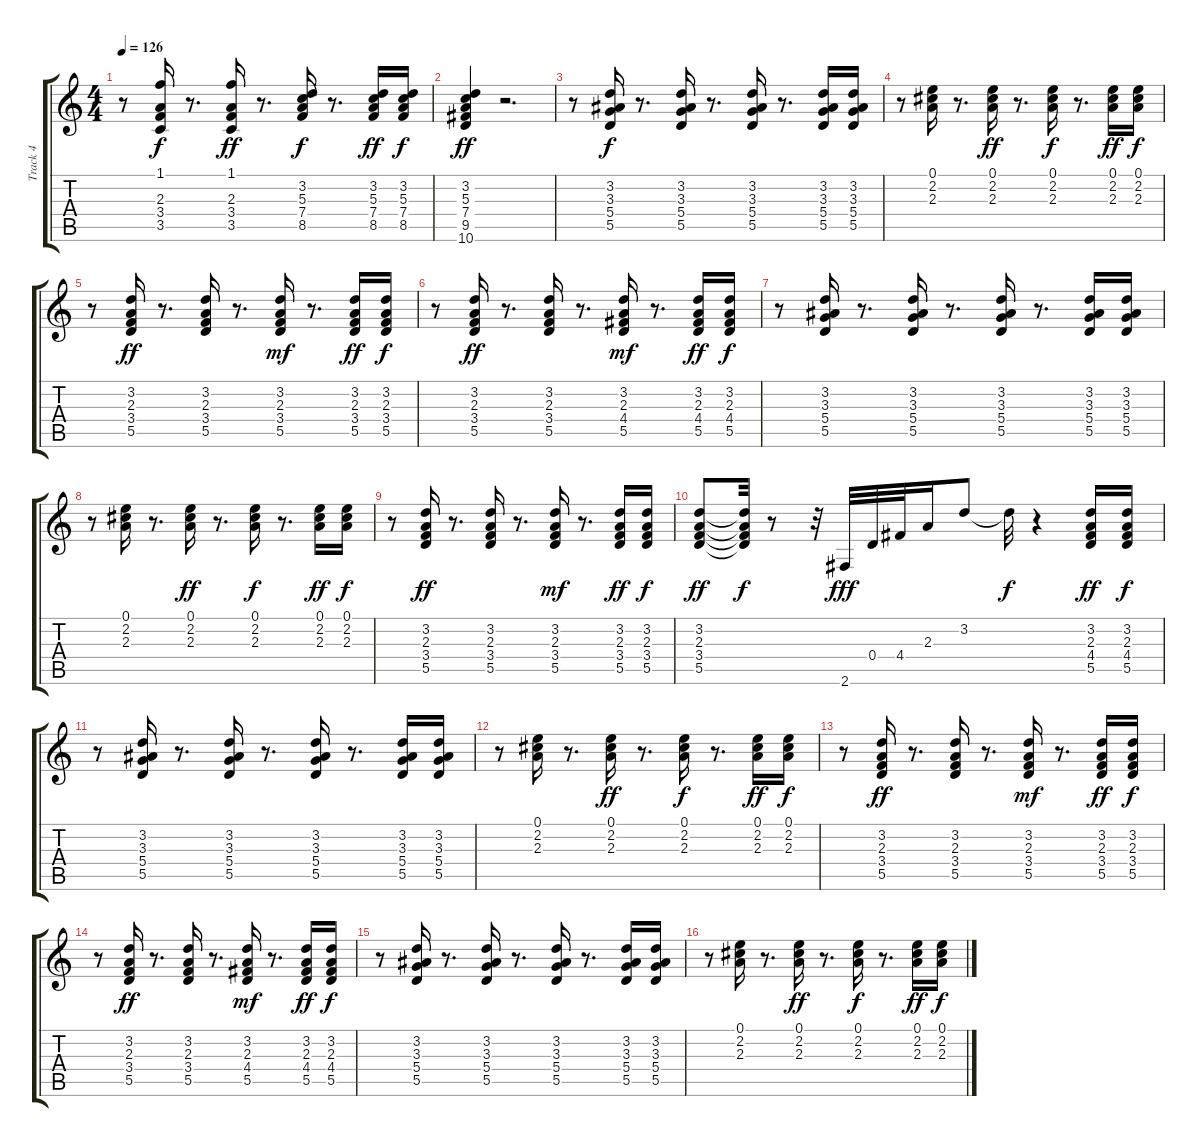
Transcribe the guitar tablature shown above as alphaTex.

\track ("Track 4" "Track 4") {instrument acousticguitarsteel}
\staff {score tabs}
\tuning (E4 B3 G3 D3 A2 E2) {hide}
\ts (4 4)
\tempo 126
\clef g2
\ks c
r.8{dy f} (1.1 2.3 3.4 3.5).16 r.8{d} (1.1 2.3 3.4 3.5).16{dy ff} r.8{d} (3.2 5.3 7.4 8.5).16{dy f} r.8{d} (3.2 5.3 7.4 8.5).16{dy ff} (3.2 5.3 7.4 8.5).16{dy f} |
(3.2 5.3 7.4 9.5 10.6).4{dy ff} r.2{d} |
r.8 (3.2 3.3 5.4 5.5).16{dy f} r.8{d} (3.2 3.3 5.4 5.5).16 r.8{d} (3.2 3.3 5.4 5.5).16 r.8{d} (3.2 3.3 5.4 5.5).16 (3.2 3.3 5.4 5.5).16 |
r.8 (0.1 2.2 2.3).16 r.8{d} (0.1 2.2 2.3).16{dy ff} r.8{d} (0.1 2.2 2.3).16{dy f} r.8{d} (0.1 2.2 2.3).16{dy ff} (0.1 2.2 2.3).16{dy f} |
r.8 (3.2 2.3 3.4 5.5).16{dy ff} r.8{d} (3.2 2.3 3.4 5.5).16 r.8{d} (3.2 2.3 3.4 5.5).16{dy mf} r.8{d} (3.2 2.3 3.4 5.5).16{dy ff} (3.2 2.3 3.4 5.5).16{dy f} |
r.8 (3.2 2.3 3.4 5.5).16{dy ff} r.8{d} (3.2 2.3 3.4 5.5).16 r.8{d} (3.2 2.3 4.4 5.5).16{dy mf} r.8{d} (3.2 2.3 4.4 5.5).16{dy ff} (3.2 2.3 4.4 5.5).16{dy f} |
r.8 (3.2 3.3 5.4 5.5).16 r.8{d} (3.2 3.3 5.4 5.5).16 r.8{d} (3.2 3.3 5.4 5.5).16 r.8{d} (3.2 3.3 5.4 5.5).16 (3.2 3.3 5.4 5.5).16 |
r.8 (0.1 2.2 2.3).16 r.8{d} (0.1 2.2 2.3).16{dy ff} r.8{d} (0.1 2.2 2.3).16{dy f} r.8{d} (0.1 2.2 2.3).16{dy ff} (0.1 2.2 2.3).16{dy f} |
r.8 (3.2 2.3 3.4 5.5).16{dy ff} r.8{d} (3.2 2.3 3.4 5.5).16 r.8{d} (3.2 2.3 3.4 5.5).16{dy mf} r.8{d} (3.2 2.3 3.4 5.5).16{dy ff} (3.2 2.3 3.4 5.5).16{dy f} |
(3.2 2.3 3.4 5.5).8{dy ff} (3.2{t} 2.3{t} 3.4{t} 5.5{t}).32{dy f} r.8 r.32 2.6.32{dy fff} 0.4.32 4.4.32 2.3.16 3.2.8 3.2{t}.32{dy f} r.4 (3.2 2.3 4.4 5.5).16{dy ff} (3.2 2.3 4.4 5.5).16{dy f} |
r.8 (3.2 3.3 5.4 5.5).16 r.8{d} (3.2 3.3 5.4 5.5).16 r.8{d} (3.2 3.3 5.4 5.5).16 r.8{d} (3.2 3.3 5.4 5.5).16 (3.2 3.3 5.4 5.5).16 |
r.8 (0.1 2.2 2.3).16 r.8{d} (0.1 2.2 2.3).16{dy ff} r.8{d} (0.1 2.2 2.3).16{dy f} r.8{d} (0.1 2.2 2.3).16{dy ff} (0.1 2.2 2.3).16{dy f} |
r.8 (3.2 2.3 3.4 5.5).16{dy ff} r.8{d} (3.2 2.3 3.4 5.5).16 r.8{d} (3.2 2.3 3.4 5.5).16{dy mf} r.8{d} (3.2 2.3 3.4 5.5).16{dy ff} (3.2 2.3 3.4 5.5).16{dy f} |
r.8 (3.2 2.3 3.4 5.5).16{dy ff} r.8{d} (3.2 2.3 3.4 5.5).16 r.8{d} (3.2 2.3 4.4 5.5).16{dy mf} r.8{d} (3.2 2.3 4.4 5.5).16{dy ff} (3.2 2.3 4.4 5.5).16{dy f} |
r.8 (3.2 3.3 5.4 5.5).16 r.8{d} (3.2 3.3 5.4 5.5).16 r.8{d} (3.2 3.3 5.4 5.5).16 r.8{d} (3.2 3.3 5.4 5.5).16 (3.2 3.3 5.4 5.5).16 |
r.8 (0.1 2.2 2.3).16 r.8{d} (0.1 2.2 2.3).16{dy ff} r.8{d} (0.1 2.2 2.3).16{dy f} r.8{d} (0.1 2.2 2.3).16{dy ff} (0.1 2.2 2.3).16{dy f}
